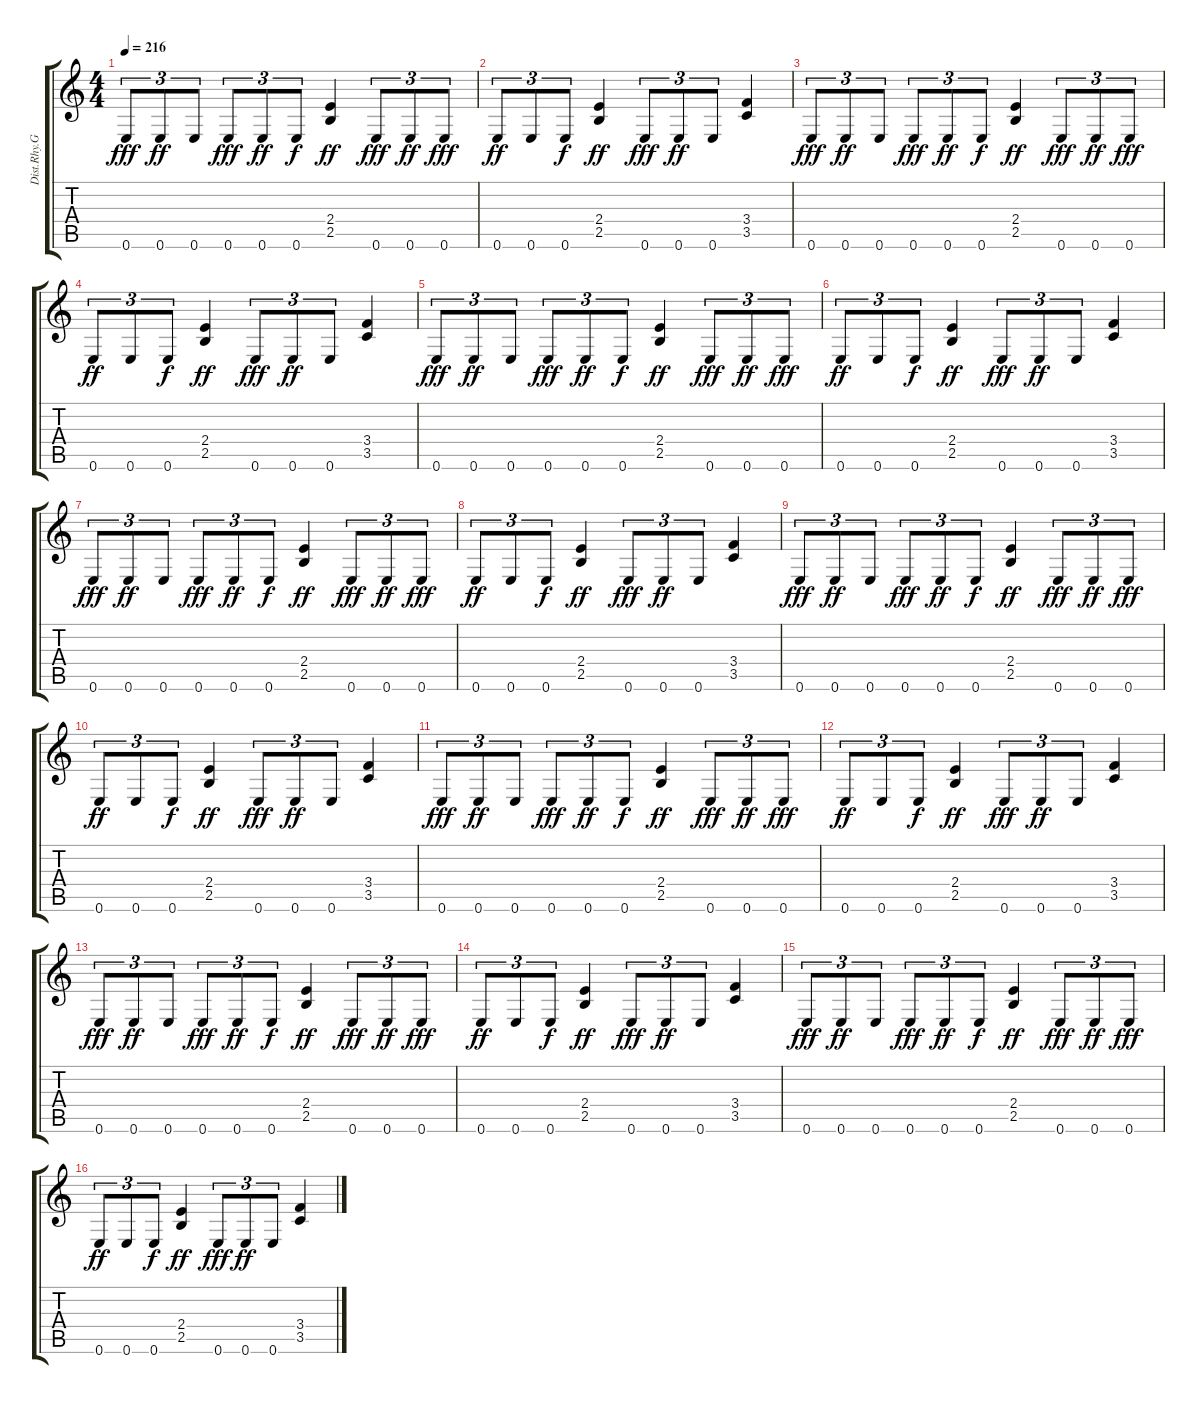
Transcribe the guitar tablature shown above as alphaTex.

\track ("Dist.Rhy.Gtr.2" "Dist.Rhy.G") {instrument distortionguitar}
\staff {score tabs}
\tuning (E4 B3 G3 D3 A2 E2) {hide}
\ts (4 4)
\tempo 216
\clef g2
\ks c
0.6.8{tu (3 2) dy fff} 0.6.8{tu (3 2) dy ff} 0.6.8{tu (3 2)} 0.6.8{tu (3 2) dy fff} 0.6.8{tu (3 2) dy ff} 0.6.8{tu (3 2) dy f} (2.4 2.5).4{dy ff} 0.6.8{tu (3 2) dy fff} 0.6.8{tu (3 2) dy ff} 0.6.8{tu (3 2) dy fff} |
0.6.8{tu (3 2) dy ff} 0.6.8{tu (3 2)} 0.6.8{tu (3 2) dy f} (2.4 2.5).4{dy ff} 0.6.8{tu (3 2) dy fff} 0.6.8{tu (3 2) dy ff} 0.6.8{tu (3 2)} (3.4 3.5).4 |
0.6.8{tu (3 2) dy fff} 0.6.8{tu (3 2) dy ff} 0.6.8{tu (3 2)} 0.6.8{tu (3 2) dy fff} 0.6.8{tu (3 2) dy ff} 0.6.8{tu (3 2) dy f} (2.4 2.5).4{dy ff} 0.6.8{tu (3 2) dy fff} 0.6.8{tu (3 2) dy ff} 0.6.8{tu (3 2) dy fff} |
0.6.8{tu (3 2) dy ff} 0.6.8{tu (3 2)} 0.6.8{tu (3 2) dy f} (2.4 2.5).4{dy ff} 0.6.8{tu (3 2) dy fff} 0.6.8{tu (3 2) dy ff} 0.6.8{tu (3 2)} (3.4 3.5).4 |
0.6.8{tu (3 2) dy fff} 0.6.8{tu (3 2) dy ff} 0.6.8{tu (3 2)} 0.6.8{tu (3 2) dy fff} 0.6.8{tu (3 2) dy ff} 0.6.8{tu (3 2) dy f} (2.4 2.5).4{dy ff} 0.6.8{tu (3 2) dy fff} 0.6.8{tu (3 2) dy ff} 0.6.8{tu (3 2) dy fff} |
0.6.8{tu (3 2) dy ff} 0.6.8{tu (3 2)} 0.6.8{tu (3 2) dy f} (2.4 2.5).4{dy ff} 0.6.8{tu (3 2) dy fff} 0.6.8{tu (3 2) dy ff} 0.6.8{tu (3 2)} (3.4 3.5).4 |
0.6.8{tu (3 2) dy fff} 0.6.8{tu (3 2) dy ff} 0.6.8{tu (3 2)} 0.6.8{tu (3 2) dy fff} 0.6.8{tu (3 2) dy ff} 0.6.8{tu (3 2) dy f} (2.4 2.5).4{dy ff} 0.6.8{tu (3 2) dy fff} 0.6.8{tu (3 2) dy ff} 0.6.8{tu (3 2) dy fff} |
0.6.8{tu (3 2) dy ff} 0.6.8{tu (3 2)} 0.6.8{tu (3 2) dy f} (2.4 2.5).4{dy ff} 0.6.8{tu (3 2) dy fff} 0.6.8{tu (3 2) dy ff} 0.6.8{tu (3 2)} (3.4 3.5).4 |
0.6.8{tu (3 2) dy fff} 0.6.8{tu (3 2) dy ff} 0.6.8{tu (3 2)} 0.6.8{tu (3 2) dy fff} 0.6.8{tu (3 2) dy ff} 0.6.8{tu (3 2) dy f} (2.4 2.5).4{dy ff} 0.6.8{tu (3 2) dy fff} 0.6.8{tu (3 2) dy ff} 0.6.8{tu (3 2) dy fff} |
0.6.8{tu (3 2) dy ff} 0.6.8{tu (3 2)} 0.6.8{tu (3 2) dy f} (2.4 2.5).4{dy ff} 0.6.8{tu (3 2) dy fff} 0.6.8{tu (3 2) dy ff} 0.6.8{tu (3 2)} (3.4 3.5).4 |
0.6.8{tu (3 2) dy fff} 0.6.8{tu (3 2) dy ff} 0.6.8{tu (3 2)} 0.6.8{tu (3 2) dy fff} 0.6.8{tu (3 2) dy ff} 0.6.8{tu (3 2) dy f} (2.4 2.5).4{dy ff} 0.6.8{tu (3 2) dy fff} 0.6.8{tu (3 2) dy ff} 0.6.8{tu (3 2) dy fff} |
0.6.8{tu (3 2) dy ff} 0.6.8{tu (3 2)} 0.6.8{tu (3 2) dy f} (2.4 2.5).4{dy ff} 0.6.8{tu (3 2) dy fff} 0.6.8{tu (3 2) dy ff} 0.6.8{tu (3 2)} (3.4 3.5).4 |
0.6.8{tu (3 2) dy fff} 0.6.8{tu (3 2) dy ff} 0.6.8{tu (3 2)} 0.6.8{tu (3 2) dy fff} 0.6.8{tu (3 2) dy ff} 0.6.8{tu (3 2) dy f} (2.4 2.5).4{dy ff} 0.6.8{tu (3 2) dy fff} 0.6.8{tu (3 2) dy ff} 0.6.8{tu (3 2) dy fff} |
0.6.8{tu (3 2) dy ff} 0.6.8{tu (3 2)} 0.6.8{tu (3 2) dy f} (2.4 2.5).4{dy ff} 0.6.8{tu (3 2) dy fff} 0.6.8{tu (3 2) dy ff} 0.6.8{tu (3 2)} (3.4 3.5).4 |
0.6.8{tu (3 2) dy fff} 0.6.8{tu (3 2) dy ff} 0.6.8{tu (3 2)} 0.6.8{tu (3 2) dy fff} 0.6.8{tu (3 2) dy ff} 0.6.8{tu (3 2) dy f} (2.4 2.5).4{dy ff} 0.6.8{tu (3 2) dy fff} 0.6.8{tu (3 2) dy ff} 0.6.8{tu (3 2) dy fff} |
0.6.8{tu (3 2) dy ff} 0.6.8{tu (3 2)} 0.6.8{tu (3 2) dy f} (2.4 2.5).4{dy ff} 0.6.8{tu (3 2) dy fff} 0.6.8{tu (3 2) dy ff} 0.6.8{tu (3 2)} (3.4 3.5).4
